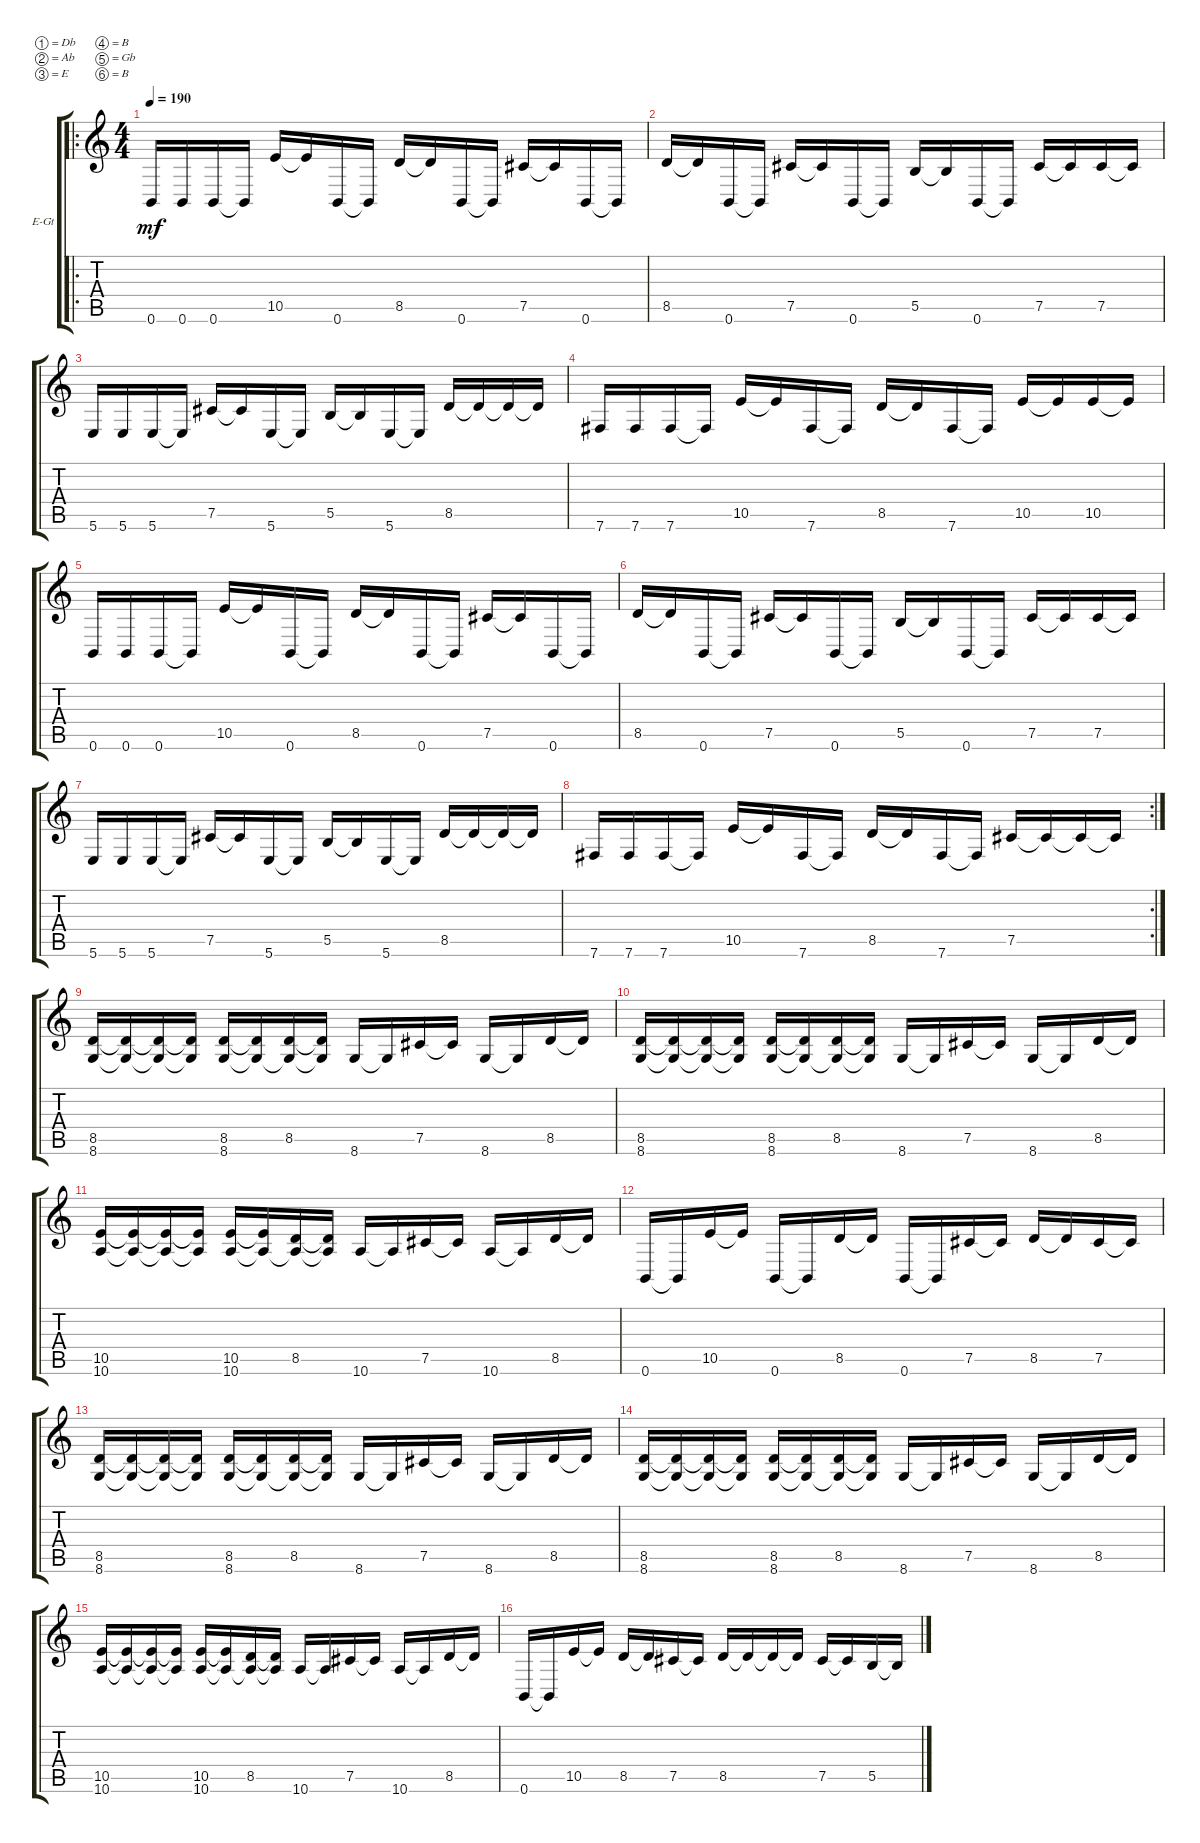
\bracketExtendMode groupsimilarinstruments
\firstSystemTrackNameOrientation horizontal
\otherSystemsTrackNameOrientation horizontal
\track ("Rhythm" "E-Gt") {instrument distortionguitar}
\staff {score tabs}
\tuning (Db4 Ab3 E3 B2 Gb2 B1)
\ro
\ts (4 4)
\tempo 190
\clef g2
\ks c
0.6.16{dy mf} 0.6.16 0.6.16 0.6{t}.16 10.5.16 10.5{t}.16 0.6.16 0.6{t}.16 8.5.16 8.5{t}.16 0.6.16 0.6{t}.16 7.5.16 7.5{t}.16 0.6.16 0.6{t}.16 |
8.5.16 8.5{t}.16 0.6.16 0.6{t}.16 7.5.16 7.5{t}.16 0.6.16 0.6{t}.16 5.5.16 5.5{t}.16 0.6.16 0.6{t}.16 7.5.16 7.5{t}.16 7.5.16 7.5{t}.16 |
5.6.16 5.6.16 5.6.16 5.6{t}.16 7.5.16 7.5{t}.16 5.6.16 5.6{t}.16 5.5.16 5.5{t}.16 5.6.16 5.6{t}.16 8.5.16 8.5{t}.16 8.5{t}.16 8.5{t}.16 |
7.6.16 7.6.16 7.6.16 7.6{t}.16 10.5.16 10.5{t}.16 7.6.16 7.6{t}.16 8.5.16 8.5{t}.16 7.6.16 7.6{t}.16 10.5.16 10.5{t}.16 10.5.16 10.5{t}.16 |
0.6.16 0.6.16 0.6.16 0.6{t}.16 10.5.16 10.5{t}.16 0.6.16 0.6{t}.16 8.5.16 8.5{t}.16 0.6.16 0.6{t}.16 7.5.16 7.5{t}.16 0.6.16 0.6{t}.16 |
8.5.16 8.5{t}.16 0.6.16 0.6{t}.16 7.5.16 7.5{t}.16 0.6.16 0.6{t}.16 5.5.16 5.5{t}.16 0.6.16 0.6{t}.16 7.5.16 7.5{t}.16 7.5.16 7.5{t}.16 |
5.6.16 5.6.16 5.6.16 5.6{t}.16 7.5.16 7.5{t}.16 5.6.16 5.6{t}.16 5.5.16 5.5{t}.16 5.6.16 5.6{t}.16 8.5.16 8.5{t}.16 8.5{t}.16 8.5{t}.16 |
\rc 2
7.6.16 7.6.16 7.6.16 7.6{t}.16 10.5.16 10.5{t}.16 7.6.16 7.6{t}.16 8.5.16 8.5{t}.16 7.6.16 7.6{t}.16 7.5.16 7.5{t}.16 7.5{t}.16 7.5{t}.16 |
(8.6 8.5).16 (8.6{t} 8.5{t}).16 (8.6{t} 8.5{t}).16 (8.6{t} 8.5{t}).16 (8.6 8.5).16 (8.6{t} 8.5{t}).16 (8.6{t} 8.5).16 (8.6{t} 8.5{t}).16 8.6.16 8.6{t}.16 7.5.16 7.5{t}.16 8.6.16 8.6{t}.16 8.5.16 8.5{t}.16 |
(8.6 8.5).16 (8.6{t} 8.5{t}).16 (8.6{t} 8.5{t}).16 (8.6{t} 8.5{t}).16 (8.6 8.5).16 (8.6{t} 8.5{t}).16 (8.6{t} 8.5).16 (8.6{t} 8.5{t}).16 8.6.16 8.6{t}.16 7.5.16 7.5{t}.16 8.6.16 8.6{t}.16 8.5.16 8.5{t}.16 |
(10.6 10.5).16 (10.6{t} 10.5{t}).16 (10.6{t} 10.5{t}).16 (10.6{t} 10.5{t}).16 (10.6 10.5).16 (10.6{t} 10.5{t}).16 (10.6{t} 8.5).16 (10.6{t} 8.5{t}).16 10.6.16 10.6{t}.16 7.5.16 7.5{t}.16 10.6.16 10.6{t}.16 8.5.16 8.5{t}.16 |
0.6.16 0.6{t}.16 10.5.16 10.5{t}.16 0.6.16 0.6{t}.16 8.5.16 8.5{t}.16 0.6.16 0.6{t}.16 7.5.16 7.5{t}.16 8.5.16 8.5{t}.16 7.5.16 7.5{t}.16 |
(8.6 8.5).16 (8.6{t} 8.5{t}).16 (8.6{t} 8.5{t}).16 (8.6{t} 8.5{t}).16 (8.6 8.5).16 (8.6{t} 8.5{t}).16 (8.6{t} 8.5).16 (8.6{t} 8.5{t}).16 8.6.16 8.6{t}.16 7.5.16 7.5{t}.16 8.6.16 8.6{t}.16 8.5.16 8.5{t}.16 |
(8.6 8.5).16 (8.6{t} 8.5{t}).16 (8.6{t} 8.5{t}).16 (8.6{t} 8.5{t}).16 (8.6 8.5).16 (8.6{t} 8.5{t}).16 (8.6{t} 8.5).16 (8.6{t} 8.5{t}).16 8.6.16 8.6{t}.16 7.5.16 7.5{t}.16 8.6.16 8.6{t}.16 8.5.16 8.5{t}.16 |
(10.6 10.5).16 (10.6{t} 10.5{t}).16 (10.6{t} 10.5{t}).16 (10.6{t} 10.5{t}).16 (10.6 10.5).16 (10.6{t} 10.5{t}).16 (10.6{t} 8.5).16 (10.6{t} 8.5{t}).16 10.6.16 10.6{t}.16 7.5.16 7.5{t}.16 10.6.16 10.6{t}.16 8.5.16 8.5{t}.16 |
0.6.16 0.6{t}.16 10.5.16 10.5{t}.16 8.5.16 8.5{t}.16 7.5.16 7.5{t}.16 8.5.16 8.5{t}.16 8.5{t}.16 8.5{t}.16 7.5.16 7.5{t}.16 5.5.16 5.5{t}.16
